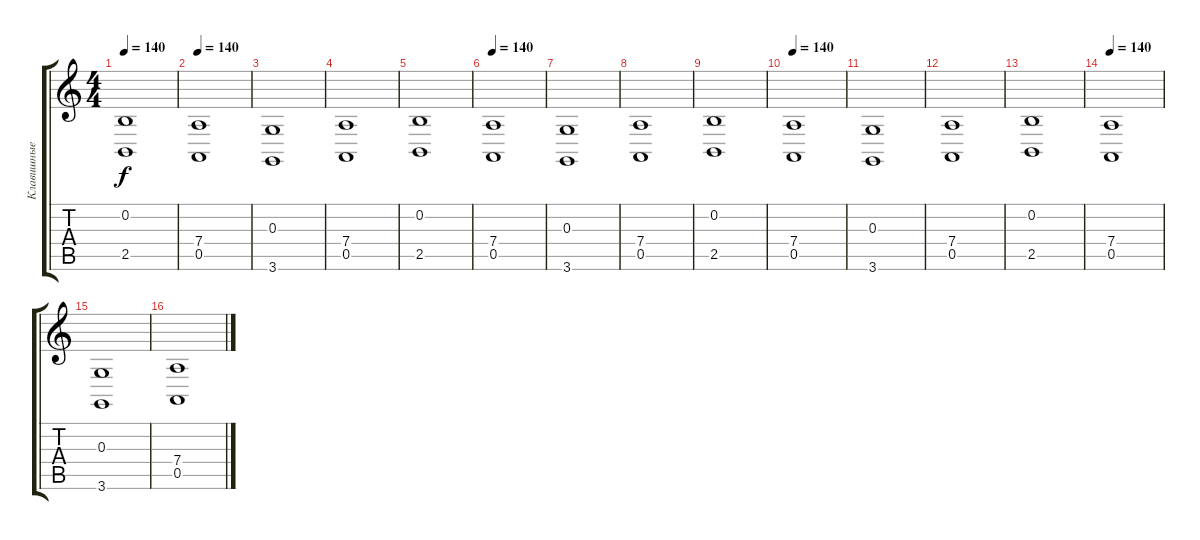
\track ("Клавишные 3" "Клавишные ") {instrument electricgrandpiano}
\staff {score tabs}
\tuning (E4 B3 G3 D3 A2 E2) {hide}
\ts (4 4)
\tempo 140
\clef g2
\ks c
(0.2 2.5).1{dy f} |
\tempo 140
(7.4 0.5).1 |
(0.3 3.6).1 |
(7.4 0.5).1 |
(0.2 2.5).1 |
\tempo 140
(7.4 0.5).1 |
(0.3 3.6).1 |
(7.4 0.5).1 |
(0.2 2.5).1 |
\tempo 140
(7.4 0.5).1 |
(0.3 3.6).1 |
(7.4 0.5).1 |
(0.2 2.5).1 |
\tempo 140
(7.4 0.5).1 |
(0.3 3.6).1 |
(7.4 0.5).1
